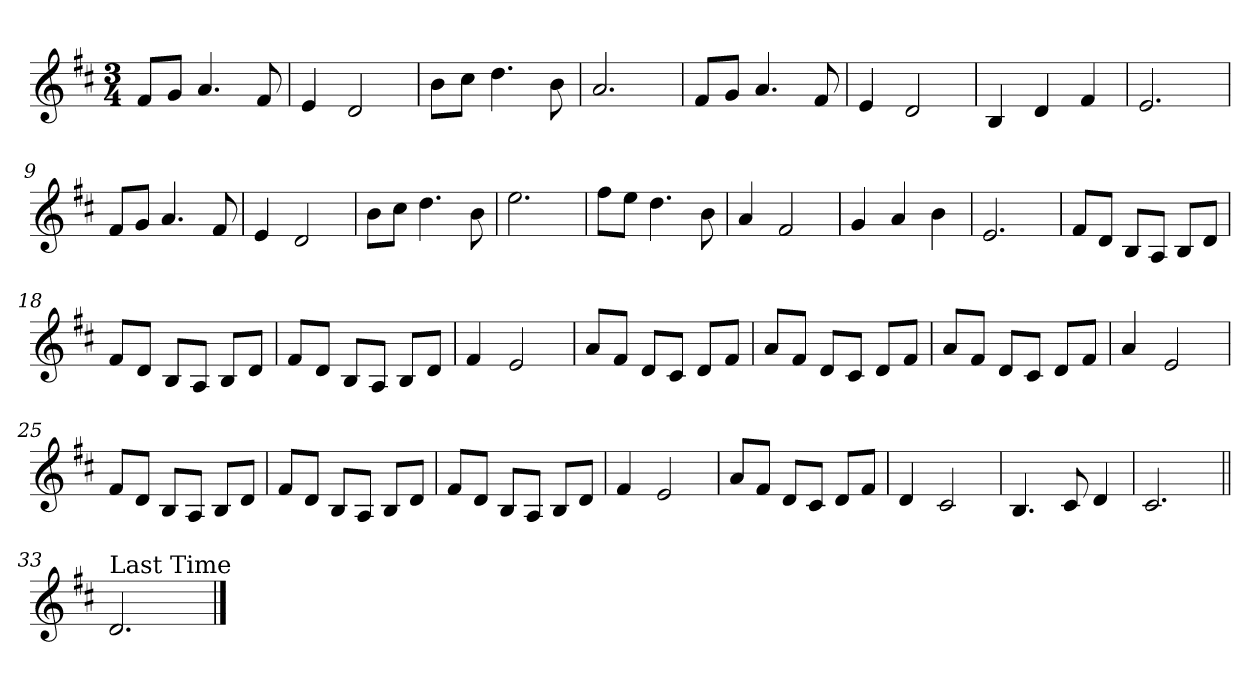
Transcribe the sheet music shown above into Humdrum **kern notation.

**kern
*part1
*staff1
*clefG2
*k[f#c#]
*D:
*M3/4
=1
8f#/L
8g/J
4.a/
8f#/
=2
4e/
2d/
=3
8b\L
8cc#\J
4.dd\
8b\
=4
2.a/
!!LO:LB:g=z
=5
8f#/L
8g/J
4.a/
8f#/
=6
4e/
2d/
=7
4B/
4d/
4f#/
=8
2.e/
!!LO:LB:g=z
=9
8f#/L
8g/J
4.a/
8f#/
=10
4e/
2d/
=11
8b\L
8cc#\J
4.dd\
8b\
=12
2.ee\
!!LO:LB:g=z
=13
8ff#\L
8ee\J
4.dd\
8b\
=14
4a/
2f#/
=15
4g/
4a/
4b\
=16
2.e/
!!LO:LB:g=z
=17
8f#/L
8d/J
8B/L
8A/J
8B/L
8d/J
=18
8f#/L
8d/J
8B/L
8A/J
8B/L
8d/J
=19
8f#/L
8d/J
8B/L
8A/J
8B/L
8d/J
=20
4f#/
2e/
!!LO:LB:g=z
=21
8a/L
8f#/J
8d/L
8c#/J
8d/L
8f#/J
=22
8a/L
8f#/J
8d/L
8c#/J
8d/L
8f#/J
=23
8a/L
8f#/J
8d/L
8c#/J
8d/L
8f#/J
=24
4a/
2e/
!!LO:LB:g=z
=25
8f#/L
8d/J
8B/L
8A/J
8B/L
8d/J
=26
8f#/L
8d/J
8B/L
8A/J
8B/L
8d/J
=27
8f#/L
8d/J
8B/L
8A/J
8B/L
8d/J
=28
4f#/
2e/
!!LO:LB:g=z
=29
8a/L
8f#/J
8d/L
8c#/J
8d/L
8f#/J
=30
4d/
2c#/
=31
4.B/
8c#/
4d/
=32
2.c#/
=33||
!LO:TX:a:t=Last Time
2.d/
==
*-
